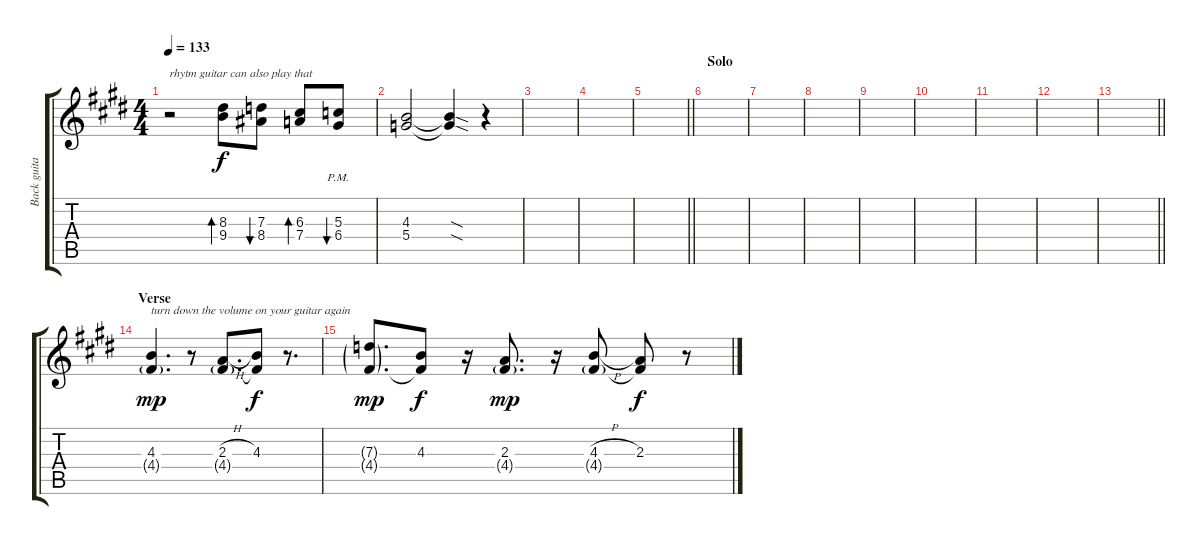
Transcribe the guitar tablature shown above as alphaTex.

\track ("Back guitar" "Back guita") {instrument overdrivenguitar}
\staff {score tabs}
\tuning (E4 B3 G3 D3 A2 E2) {hide}
\ts (4 4)
\tempo 133
\clef g2
\ks e
r.2{txt "rhytm guitar can also play that" dy f} (8.3 9.4).8{bd 60} (7.3 8.4).8{bu 60} (6.3 7.4).8{bd 60} (5.3{pm} 6.4{pm}).8{bu 60} |
(4.3 5.4).2 (4.3{sod t} 5.4{sod t}).4 r.4 |
|
|
\barLineRight lightlight
|
\section ("" "Solo")
|
|
|
|
|
|
|
\barLineRight lightlight
|
\section ("" "Verse")
(4.3 4.4{g}).4{d txt "turn down the volume on your guitar again" dy mp balance 13 instrument overdrivenguitar} r.8 (2.3{h} 4.4{g}).8{d} (4.3 4.4{t}).8{dy f} r.8{d} |
(7.3{g} 4.4{g}).8{d dy mp} (4.3 4.4{t}).8{dy f} r.16 (2.3 4.4{g}).8{d dy mp} r.16 (4.3{h} 4.4{g}).8 (2.3 4.4{t}).8{dy f} r.8
